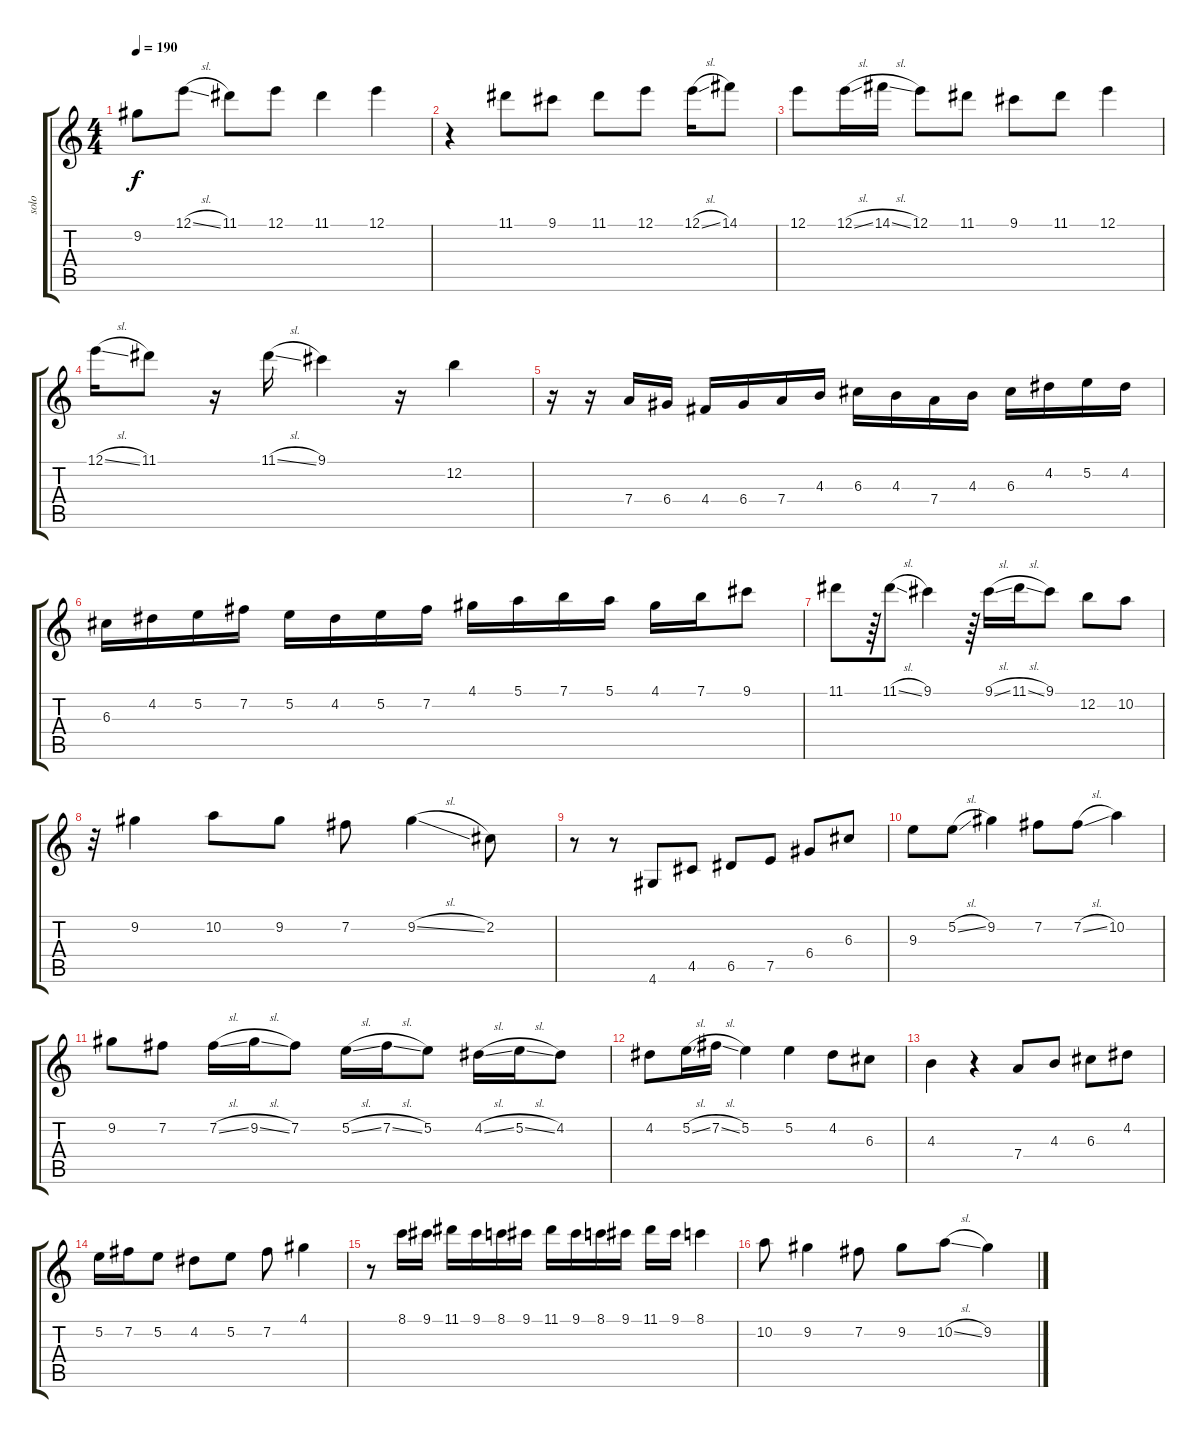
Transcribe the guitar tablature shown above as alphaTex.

\track ("solo" "solo") {instrument acousticguitarsteel}
\staff {score tabs}
\tuning (E4 B3 G3 D3 A2 E2) {hide}
\ts (4 4)
\tempo 190
\clef g2
\ks c
9.2.8{dy f} 12.1{sl}.8 11.1.8 12.1.8 11.1.4 12.1.4 |
r.4 11.1.8 9.1.8 11.1.8 12.1.8 12.1{sl}.16 14.1.8 |
12.1.8 12.1{sl}.16 14.1{sl}.16 12.1.8 11.1.8 9.1.8 11.1.8 12.1.4 |
12.1{sl}.16 11.1.8 r.16 11.1{sl}.16 9.1.4 r.16 12.2.4 |
r.16 r.16 7.4.16 6.4.16 4.4.16 6.4.16 7.4.16 4.3.16 6.3.16 4.3.16 7.4.16 4.3.16 6.3.16 4.2.16 5.2.16 4.2.16 |
6.3.16 4.2.16 5.2.16 7.2.16 5.2.16 4.2.16 5.2.16 7.2.16 4.1.16 5.1.16 7.1.16 5.1.16 4.1.16 7.1.16 9.1.8 |
11.1.8 r.64 11.1{sl}.8 9.1.4 r.64 9.1{sl}.16 11.1{sl}.16 9.1.8 12.2.8 10.2.8 |
r.32 9.2.4 10.2.8 9.2.8 7.2.8 9.2{sl}.4 2.2.8 |
r.8 r.8 4.6.8 4.5.8 6.5.8 7.5.8 6.4.8 6.3.8 |
9.3.8 5.2{sl}.8 9.2.4 7.2.8 7.2{sl}.8 10.2.4 |
9.2.8 7.2.8 7.2{sl}.16 9.2{sl}.16 7.2.8 5.2{sl}.16 7.2{sl}.16 5.2.8 4.2{sl}.16 5.2{sl}.16 4.2.8 |
4.2.8 5.2{sl}.16 7.2{sl}.16 5.2.4 5.2.4 4.2.8 6.3.8 |
4.3.4 r.4 7.4.8 4.3.8 6.3.8 4.2.8 |
5.2.16 7.2.16 5.2.8 4.2.8 5.2.8 7.2.8 4.1.4 |
r.8 8.1.16 9.1.16 11.1.16 9.1.16 8.1.16 9.1.16 11.1.16 9.1.16 8.1.16 9.1.16 11.1.16 9.1.16 8.1.4 |
10.2.8 9.2.4 7.2.8 9.2.8 10.2{sl}.8 9.2.4
